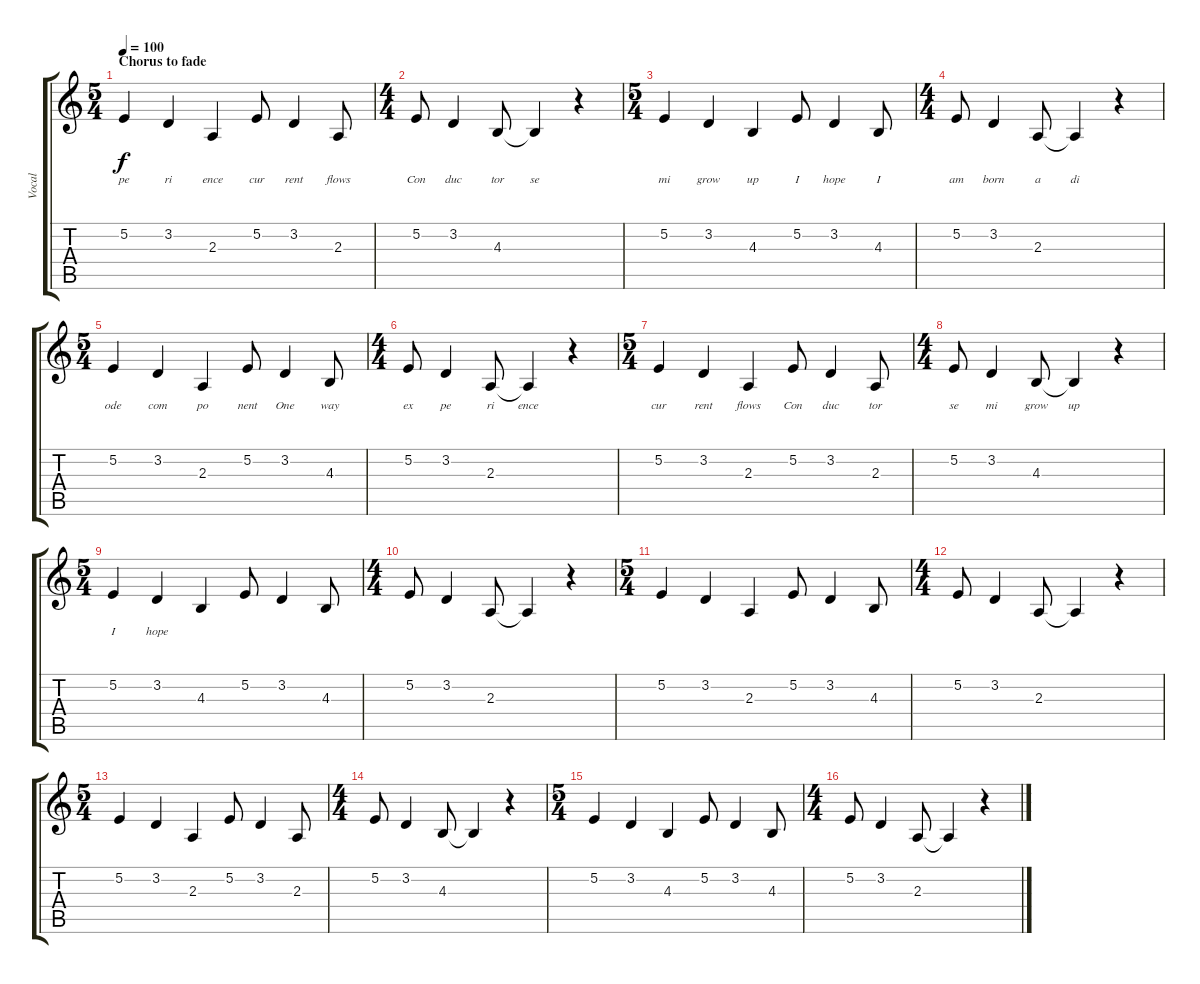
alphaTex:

\track ("Vocal" "Vocal") {instrument acousticgrandpiano}
\staff {score tabs}
\tuning (E4 B3 G3 D3 A2 E2) {hide}
\ts (5 4)
\section ("" "Chorus to fade")
\tempo 100
\clef g2
\ks c
5.2.4{lyrics (0 "pe") lyrics (1 "") lyrics (2 "") lyrics (3 "") lyrics (4 "") dy f} 3.2.4{lyrics (0 "ri") lyrics (1 "") lyrics (2 "") lyrics (3 "") lyrics (4 "")} 2.3.4{lyrics (0 "ence") lyrics (1 "") lyrics (2 "") lyrics (3 "") lyrics (4 "")} 5.2.8{lyrics (0 "cur") lyrics (1 "") lyrics (2 "") lyrics (3 "") lyrics (4 "")} 3.2.4{lyrics (0 "rent") lyrics (1 "") lyrics (2 "") lyrics (3 "") lyrics (4 "")} 2.3.8{lyrics (0 "flows") lyrics (1 "") lyrics (2 "") lyrics (3 "") lyrics (4 "")} |
\ts (4 4)
5.2.8{lyrics (0 "Con") lyrics (1 "") lyrics (2 "") lyrics (3 "") lyrics (4 "")} 3.2.4{lyrics (0 "duc") lyrics (1 "") lyrics (2 "") lyrics (3 "") lyrics (4 "")} 4.3.8{lyrics (0 "tor") lyrics (1 "") lyrics (2 "") lyrics (3 "") lyrics (4 "")} 4.3{t}.4{lyrics (0 "se") lyrics (1 "") lyrics (2 "") lyrics (3 "") lyrics (4 "")} r.4 |
\ts (5 4)
5.2.4{lyrics (0 "mi") lyrics (1 "") lyrics (2 "") lyrics (3 "") lyrics (4 "")} 3.2.4{lyrics (0 "grow") lyrics (1 "") lyrics (2 "") lyrics (3 "") lyrics (4 "")} 4.3.4{lyrics (0 "up") lyrics (1 "") lyrics (2 "") lyrics (3 "") lyrics (4 "")} 5.2.8{lyrics (0 "I") lyrics (1 "") lyrics (2 "") lyrics (3 "") lyrics (4 "")} 3.2.4{lyrics (0 "hope") lyrics (1 "") lyrics (2 "") lyrics (3 "") lyrics (4 "")} 4.3.8{lyrics (0 "I") lyrics (1 "") lyrics (2 "") lyrics (3 "") lyrics (4 "")} |
\ts (4 4)
5.2.8{lyrics (0 "am") lyrics (1 "") lyrics (2 "") lyrics (3 "") lyrics (4 "")} 3.2.4{lyrics (0 "born") lyrics (1 "") lyrics (2 "") lyrics (3 "") lyrics (4 "")} 2.3.8{lyrics (0 "a") lyrics (1 "") lyrics (2 "") lyrics (3 "") lyrics (4 "")} 2.3{t}.4{lyrics (0 "di") lyrics (1 "") lyrics (2 "") lyrics (3 "") lyrics (4 "")} r.4 |
\ts (5 4)
5.2.4{lyrics (0 "ode") lyrics (1 "") lyrics (2 "") lyrics (3 "") lyrics (4 "")} 3.2.4{lyrics (0 "com") lyrics (1 "") lyrics (2 "") lyrics (3 "") lyrics (4 "")} 2.3.4{lyrics (0 "po") lyrics (1 "") lyrics (2 "") lyrics (3 "") lyrics (4 "")} 5.2.8{lyrics (0 "nent") lyrics (1 "") lyrics (2 "") lyrics (3 "") lyrics (4 "")} 3.2.4{lyrics (0 "One") lyrics (1 "") lyrics (2 "") lyrics (3 "") lyrics (4 "")} 4.3.8{lyrics (0 "way") lyrics (1 "") lyrics (2 "") lyrics (3 "") lyrics (4 "")} |
\ts (4 4)
5.2.8{lyrics (0 "ex") lyrics (1 "") lyrics (2 "") lyrics (3 "") lyrics (4 "")} 3.2.4{lyrics (0 "pe") lyrics (1 "") lyrics (2 "") lyrics (3 "") lyrics (4 "")} 2.3.8{lyrics (0 "ri") lyrics (1 "") lyrics (2 "") lyrics (3 "") lyrics (4 "")} 2.3{t}.4{lyrics (0 "ence") lyrics (1 "") lyrics (2 "") lyrics (3 "") lyrics (4 "")} r.4 |
\ts (5 4)
5.2.4{lyrics (0 "cur") lyrics (1 "") lyrics (2 "") lyrics (3 "") lyrics (4 "")} 3.2.4{lyrics (0 "rent") lyrics (1 "") lyrics (2 "") lyrics (3 "") lyrics (4 "")} 2.3.4{lyrics (0 "flows") lyrics (1 "") lyrics (2 "") lyrics (3 "") lyrics (4 "")} 5.2.8{lyrics (0 "Con") lyrics (1 "") lyrics (2 "") lyrics (3 "") lyrics (4 "")} 3.2.4{lyrics (0 "duc") lyrics (1 "") lyrics (2 "") lyrics (3 "") lyrics (4 "")} 2.3.8{lyrics (0 "tor") lyrics (1 "") lyrics (2 "") lyrics (3 "") lyrics (4 "")} |
\ts (4 4)
5.2.8{lyrics (0 "se") lyrics (1 "") lyrics (2 "") lyrics (3 "") lyrics (4 "")} 3.2.4{lyrics (0 "mi") lyrics (1 "") lyrics (2 "") lyrics (3 "") lyrics (4 "")} 4.3.8{lyrics (0 "grow") lyrics (1 "") lyrics (2 "") lyrics (3 "") lyrics (4 "")} 4.3{t}.4{lyrics (0 "up") lyrics (1 "") lyrics (2 "") lyrics (3 "") lyrics (4 "")} r.4 |
\ts (5 4)
5.2.4{lyrics (0 "I") lyrics (1 "") lyrics (2 "") lyrics (3 "") lyrics (4 "")} 3.2.4{lyrics (0 "hope") lyrics (1 "") lyrics (2 "") lyrics (3 "") lyrics (4 "")} 4.3.4 5.2.8 3.2.4 4.3.8 |
\ts (4 4)
5.2.8 3.2.4 2.3.8 2.3{t}.4 r.4 |
\ts (5 4)
5.2.4 3.2.4 2.3.4 5.2.8 3.2.4 4.3.8 |
\ts (4 4)
5.2.8 3.2.4 2.3.8 2.3{t}.4 r.4 |
\ts (5 4)
5.2.4 3.2.4 2.3.4 5.2.8 3.2.4 2.3.8 |
\ts (4 4)
5.2.8 3.2.4 4.3.8 4.3{t}.4 r.4 |
\ts (5 4)
5.2.4 3.2.4 4.3.4 5.2.8 3.2.4 4.3.8 |
\ts (4 4)
5.2.8 3.2.4 2.3.8 2.3{t}.4 r.4
